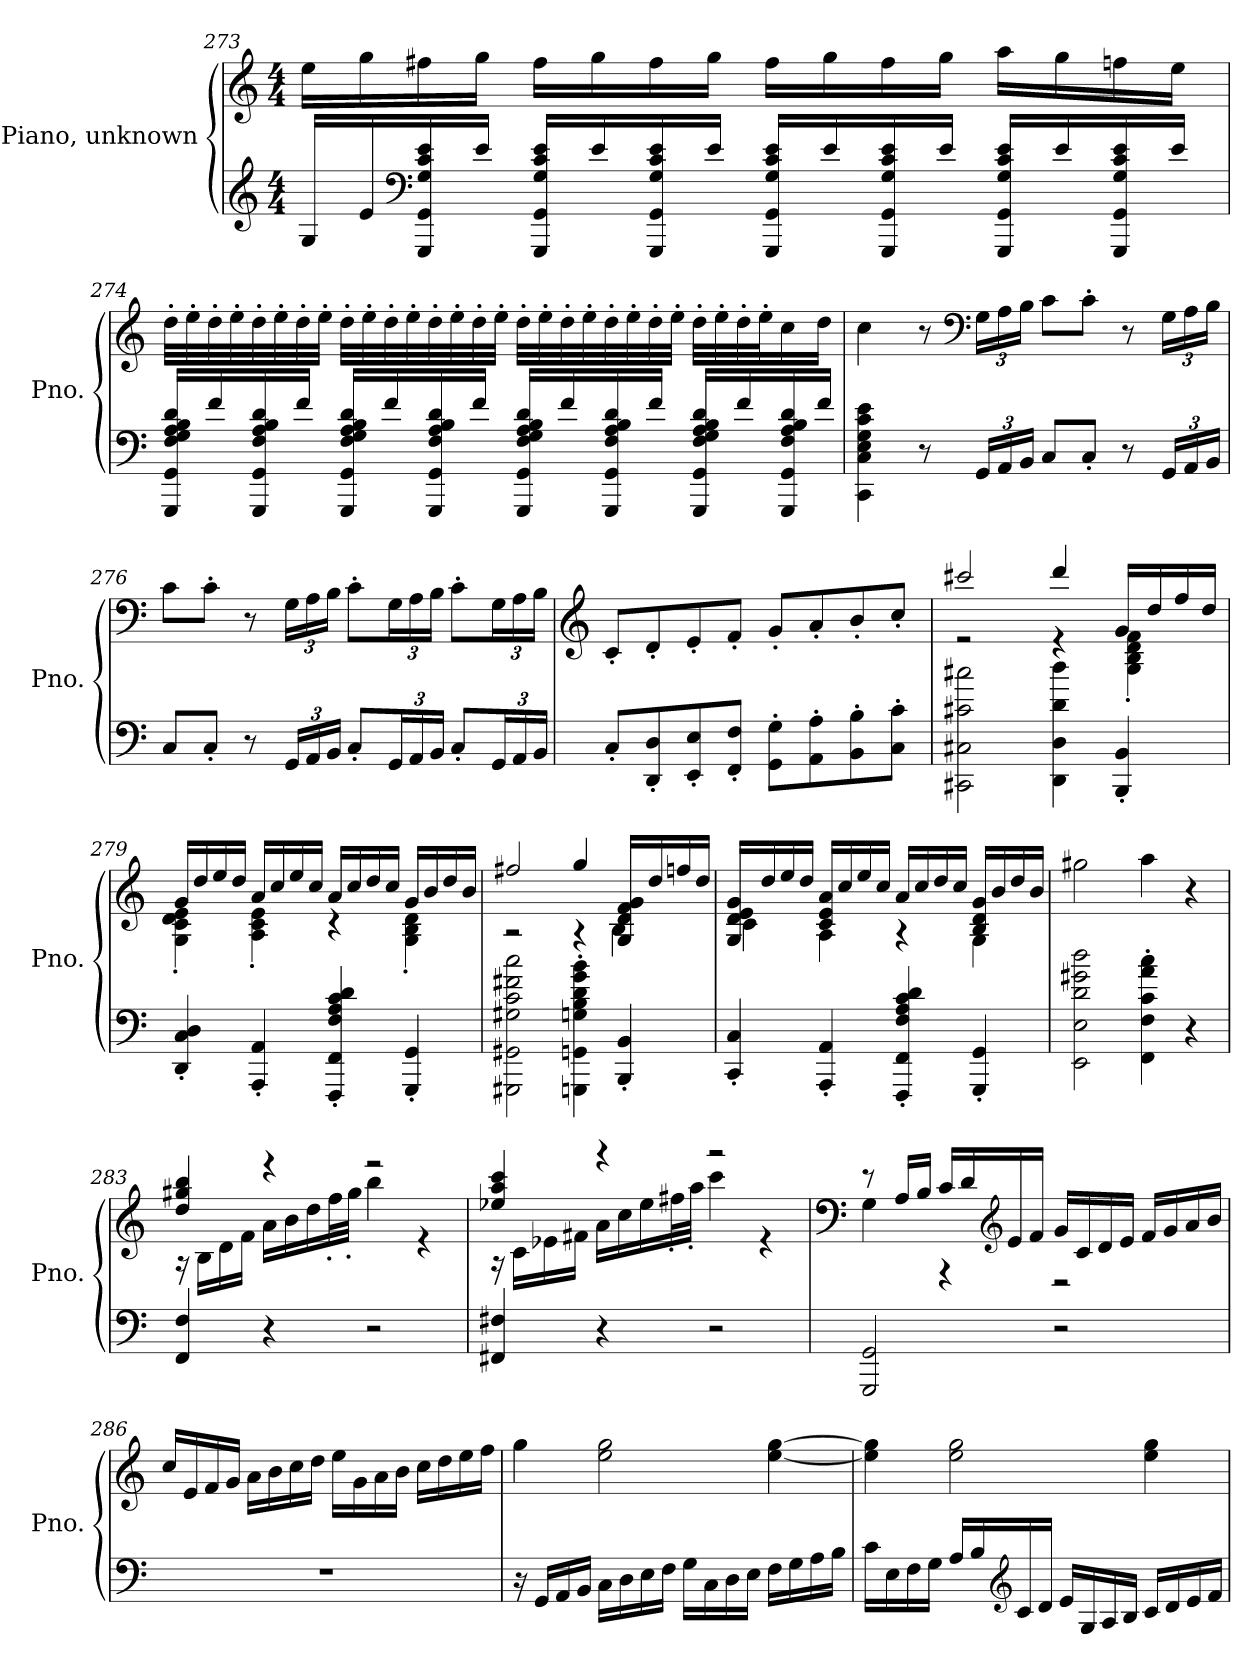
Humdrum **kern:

**kern	**kern
*part1	*part1
*staff2	*staff1
*I"Piano, unknown	*
*I'Pno.	*
!!LO:LB:g=z
*clefG2	*clefG2
*k[]	*k[]
*M4/4	*M4/4
=273	=273
16G/LL	16ee\LL
16e/	16gg\
*clefF4	*
16GGG/ 16GG/ 16G/ 16c/ 16e/	16ff#X\
16e/JJ	16gg\JJ
16GGG/ 16GG/ 16G/ 16c/ 16e/LL	16ff#\LL
16e/	16gg\
16GGG/ 16GG/ 16G/ 16c/ 16e/	16ff#\
16e/JJ	16gg\JJ
16GGG/ 16GG/ 16G/ 16c/ 16e/LL	16ff#\LL
16e/	16gg\
16GGG/ 16GG/ 16G/ 16c/ 16e/	16ff#\
16e/JJ	16gg\JJ
16GGG/ 16GG/ 16G/ 16c/ 16e/LL	16aa\LL
16e/	16gg\
16GGG/ 16GG/ 16G/ 16c/ 16e/	16ffn\
16e/JJ	16ee\JJ
!!LO:LB:g=z
=274	=274
16GGG/ 16GG/ 16F/ 16G/ 16A/ 16B/ 16d/LL	32dd'\LLL
.	32ee'\
16f/	32dd'\
.	32ee'\
16GGG/ 16GG/ 16F/ 16A/ 16B/ 16d/	32dd'\
.	32ee'\
16f/JJ	32dd'\
.	32ee'\JJJ
16GGG/ 16GG/ 16F/ 16G/ 16A/ 16B/ 16d/LL	32dd'\LLL
.	32ee'\
16f/	32dd'\
.	32ee'\
16GGG/ 16GG/ 16F/ 16A/ 16B/ 16d/	32dd'\
.	32ee'\
16f/JJ	32dd'\
.	32ee'\JJJ
16GGG/ 16GG/ 16F/ 16G/ 16A/ 16B/ 16d/LL	32dd'\LLL
.	32ee'\
16f/	32dd'\
.	32ee'\
16GGG/ 16GG/ 16F/ 16A/ 16B/ 16d/	32dd'\
.	32ee'\
16f/JJ	32dd'\
.	32ee'\JJJ
16GGG/ 16GG/ 16F/ 16G/ 16A/ 16B/ 16d/LL	32dd'\LLL
.	32ee'\
16f/	32dd'\
.	32ee'\J
16GGG/ 16GG/ 16F/ 16A/ 16B/ 16d/	16cc\
16f/JJ	16dd\JJ
=275	=275
4CC\ 4C\ 4E\ 4G\ 4c\ 4e\	4cc\
8r	8r
*	*clefF4
*Xbrackettup	*Xbrackettup
24GG/LL	24G\LL
24AA/	24A\
24BB/JJ	24B\JJ
8C/L	8c\L
8C'/J	8c'\J
8r	8r
24GG/LL	24G\LL
24AA/	24A\
24BB/JJ	24B\JJ
!!LO:LB:g=z
=276	=276
8C/L	8c\L
8C'/J	8c'\J
8r	8r
24GG/LL	24G\LL
24AA/	24A\
24BB/JJ	24B\JJ
8C'/L	8c'\L
24GG/L	24G\L
24AA/	24A\
24BB/JJ	24B\JJ
8C'/L	8c'\L
24GG/L	24G\L
24AA/	24A\
24BB/JJ	24B\JJ
=277	=277
*	*clefG2
8C'/L	8c'/L
8DD/' 8D/'	8d'/
8EE/' 8E/'	8e'/
8FF/' 8F/'J	8f'/J
8GG\' 8G\'L	8g'/L
8AA\' 8A\'	8a'/
8BB\' 8B\'	8b'/
8C\' 8c\'J	8cc'/J
=278	=278
*	*^
2CC#X\ 2C#X\ 2c#X\ 2cc#X\	2ccc#X/	2r
4DD\ 4D\ 4d\ 4dd\	4ddd/	4r
4BBB/' 4BB/'	16g/LL	4G\' 4B\' 4d\' 4f\'
.	16dd/	.
.	16ff/	.
.	16dd/JJ	.
!!LO:PB:g=z	!!
=279	=279	=279
4DD/' 4C/' 4D/'	16g/LL	4G\' 4c\' 4d\' 4e\'
.	16dd/	.
.	16ee/	.
.	16dd/JJ	.
4AAA/' 4AA/'	16a/LL	4A\' 4c\' 4e\'
.	16cc/	.
.	16ee/	.
.	16cc/JJ	.
4FFF/' 4FF/' 4F/' 4A/' 4c/' 4d/'	16a/LL	4r
.	16cc/	.
.	16dd/	.
.	16cc/JJ	.
4GGG/' 4GG/'	16g/LL	4G\' 4B\' 4d\'
.	16b/	.
.	16dd/	.
.	16b/JJ	.
=280	=280	=280
2GGG#X\ 2GG#X\ 2G#X\ 2c\ 2f#X\ 2cc\	2ff#X/	2r
4GGGn\' 4GGn\' 4Gn\' 4B\' 4d\' 4g\' 4b\'	4gg/	4r
4BBB/' 4BB/'	16G/ 16d/ 16f/ 16g/LL	4B\
.	16dd/	.
.	16ffn/	.
.	16dd/JJ	.
=281	=281	=281
4CC/' 4C/'	16G/ 16d/ 16e/ 16g/LL	4c\
.	16dd/	.
.	16ee/	.
.	16dd/JJ	.
4AAA/' 4AA/'	16c/ 16e/ 16a/LL	4A\
.	16cc/	.
.	16ee/	.
.	16cc/JJ	.
4FFF/' 4FF/' 4F/' 4A/' 4c/' 4d/'	16a/LL	4r
.	16cc/	.
.	16dd/	.
.	16cc/JJ	.
4GGG/' 4GG/'	16B/ 16d/ 16g/LL	4G\
.	16b/	.
.	16dd/	.
.	16b/JJ	.
*	*v	*v
!!LO:LB:g=z
=282	=282
2EE\ 2E\ 2d\ 2g#X\ 2dd\	2gg#X\
4FF\' 4F\' 4c\' 4a\' 4cc\'	4aa\
4r	4r
=283	=283
*	*^
4FF/ 4F/	4dd/ 4gg#X/ 4bb/	16r
.	.	16B\LL
.	.	16d\
.	.	16f\JJ
4r	4r	16a\LL
.	.	16b\
.	.	16dd\
.	.	32ff'\L
.	.	32gg#'\JJJ
2r	2r	4bb\
.	.	4r
=284	=284	=284
4FF#X/ 4F#X/	4ee-X/ 4aa/ 4ccc/	16r
.	.	16c\LL
.	.	16e-X\
.	.	16f#X\JJ
4r	4r	16a\LL
.	.	16cc\
.	.	16ee-\
.	.	32ff#X'\L
.	.	32aa'\JJJ
2r	2r	4ccc\
.	.	4r
!!LO:LB:g=z	!!
=285	=285	=285
*	*clefF4	*
2GGG/ 2GG/	8r	4G\
.	16A/LL	.
.	16B/JJ	.
.	16c/LL	4r
.	16d/	.
*	*clefG2	*
.	16e/	.
.	16f/JJ	.
2r	16g/LL	2r
.	16c/	.
.	16d/	.
.	16e/JJ	.
.	16f/LL	.
.	16g/	.
.	16a/	.
.	16b/JJ	.
*	*v	*v
=286	=286
1r	16cc/LL
.	16e/
.	16f/
.	16g/JJ
.	16a\LL
.	16b\
.	16cc\
.	16dd\JJ
.	16ee\LL
.	16g\
.	16a\
.	16b\JJ
.	16cc\LL
.	16dd\
.	16ee\
.	16ff\JJ
!!LO:LB:g=z
=287	=287
16r	4gg\
16GG/LL	.
16AA/	.
16BB/JJ	.
16C\LL	2ee\ 2gg\
16D\	.
16E\	.
16F\JJ	.
16G\LL	.
16C\	.
16D\	.
16E\JJ	.
16F\LL	[4ee\ [4gg\
16G\	.
16A\	.
16B\JJ	.
=288	=288
16c\LL	4ee\] 4gg\]
16E\	.
16F\	.
16G\JJ	.
16A/LL	2ee\ 2gg\
16B/	.
*clefG2	*
16c/	.
16d/JJ	.
16e/LL	.
16G/	.
16A/	.
16B/JJ	.
16c/LL	4ee\ 4gg\
16d/	.
16e/	.
16f/JJ	.
=	=
*-	*-
